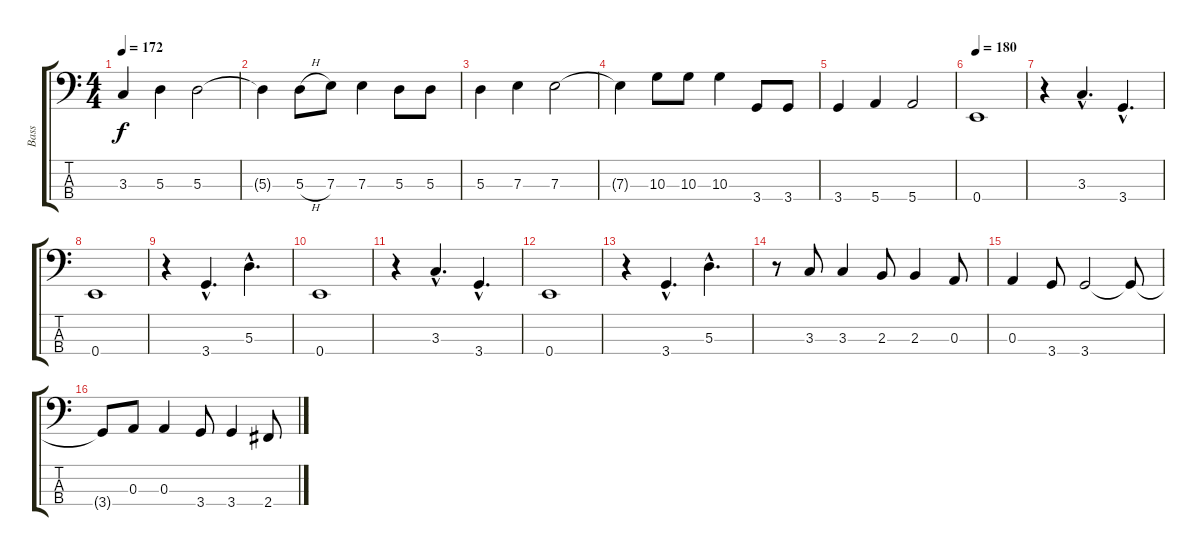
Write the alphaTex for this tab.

\track ("Bass" "Bass") {instrument electricbasspick}
\staff {score tabs}
\tuning (G2 D2 A1 E1) {hide}
\ts (4 4)
\tempo 172
\clef f4
\ks c
3.3.4{dy f} 5.3.4 5.3.2 |
5.3{t}.4 5.3{h}.8 7.3.8 7.3.4 5.3.8 5.3.8 |
5.3.4 7.3.4 7.3.2 |
7.3{t}.4 10.3.8 10.3.8 10.3.4 3.4.8 3.4.8 |
3.4.4 5.4.4 5.4.2 |
\tempo 180
0.4.1 |
r.4 3.3{hac}.4{d} 3.4{hac}.4{d} |
0.4.1 |
r.4 3.4{hac}.4{d} 5.3{hac}.4{d} |
0.4.1 |
r.4 3.3{hac}.4{d} 3.4{hac}.4{d} |
0.4.1 |
r.4 3.4{hac}.4{d} 5.3{hac}.4{d} |
r.8 3.3.8 3.3.4 2.3.8 2.3.4 0.3.8 |
0.3.4 3.4.8 3.4.2 3.4{t}.8 |
3.4{t}.8 0.3.8 0.3.4 3.4.8 3.4.4 2.4.8
